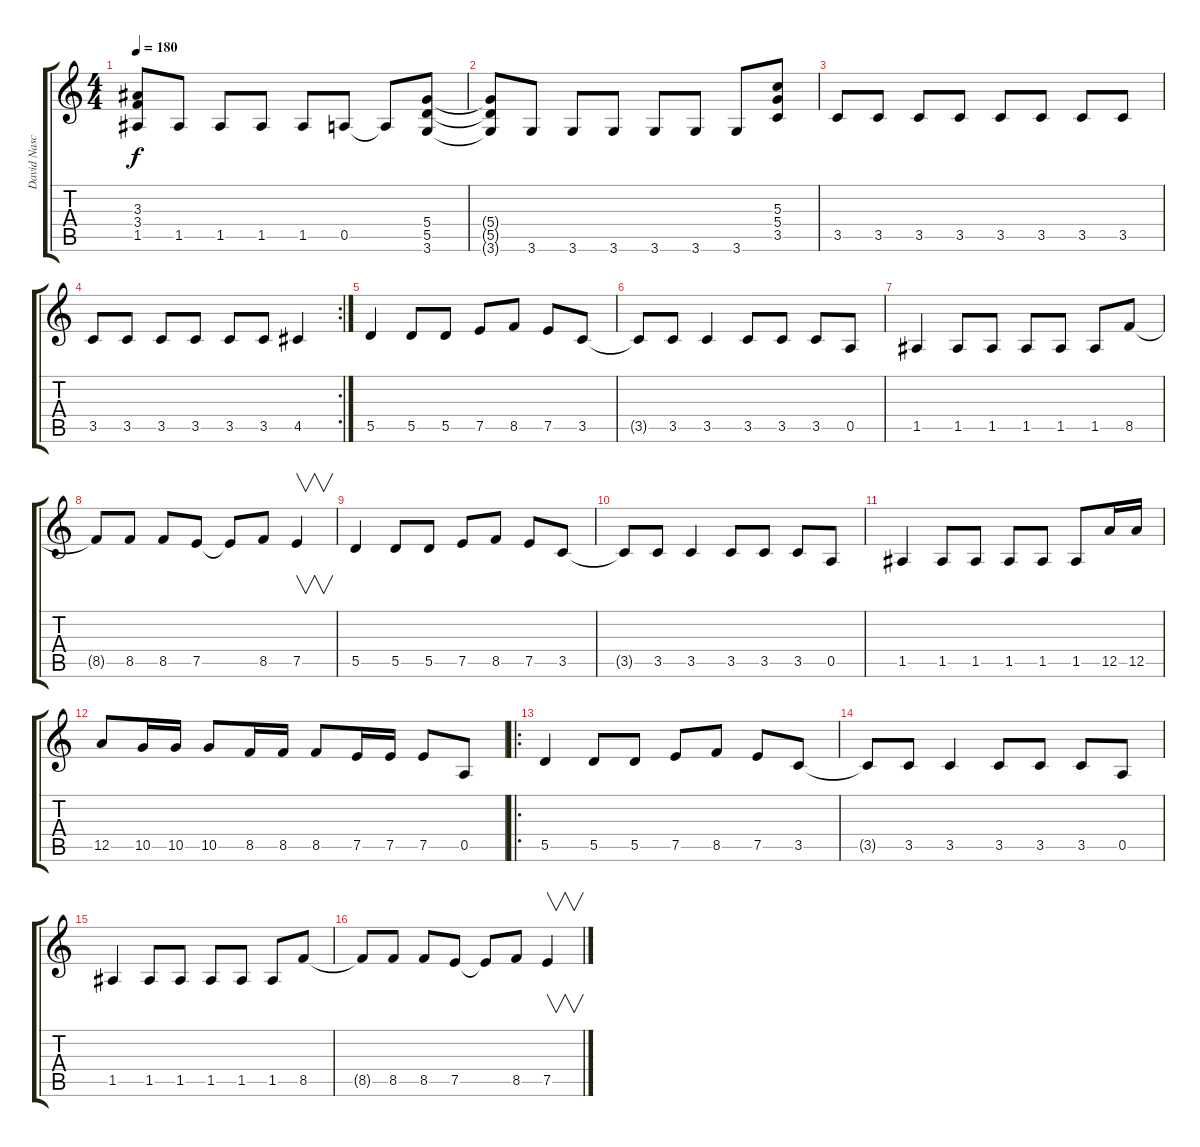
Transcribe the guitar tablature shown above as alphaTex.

\track ("David Nascimento" "David Nasc") {instrument distortionguitar}
\staff {score tabs}
\tuning (E4 B3 G3 D3 A2 E2) {hide}
\ts (4 4)
\tempo 180
\clef g2
\ks c
(3.3{t} 3.4{t} 1.5{t}).8{dy f} 1.5.8 1.5.8 1.5.8 1.5.8 0.5.8 0.5{t}.8 (5.4 5.5 3.6).8 |
(5.4{t} 5.5{t} 3.6{t}).8 3.6.8 3.6.8 3.6.8 3.6.8 3.6.8 3.6.8 (5.3 5.4 3.5).8 |
3.5.8 3.5.8 3.5.8 3.5.8 3.5.8 3.5.8 3.5.8 3.5.8 |
\rc 2
3.5.8 3.5.8 3.5.8 3.5.8 3.5.8 3.5.8 4.5.4 |
5.5.4 5.5.8 5.5.8 7.5.8 8.5.8 7.5.8 3.5.8 |
3.5{t}.8 3.5.8 3.5.4 3.5.8 3.5.8 3.5.8 0.5.8 |
1.5.4 1.5.8 1.5.8 1.5.8 1.5.8 1.5.8 8.5.8 |
8.5{t}.8 8.5.8 8.5.8 7.5.8 7.5{t}.8 8.5.8 7.5.4{v} |
5.5.4 5.5.8 5.5.8 7.5.8 8.5.8 7.5.8 3.5.8 |
3.5{t}.8 3.5.8 3.5.4 3.5.8 3.5.8 3.5.8 0.5.8 |
1.5.4 1.5.8 1.5.8 1.5.8 1.5.8 1.5.8 12.5.16 12.5.16 |
12.5.8 10.5.16 10.5.16 10.5.8 8.5.16 8.5.16 8.5.8 7.5.16 7.5.16 7.5.8 0.5.8 |
\ro
5.5.4 5.5.8 5.5.8 7.5.8 8.5.8 7.5.8 3.5.8 |
3.5{t}.8 3.5.8 3.5.4 3.5.8 3.5.8 3.5.8 0.5.8 |
1.5.4 1.5.8 1.5.8 1.5.8 1.5.8 1.5.8 8.5.8 |
8.5{t}.8 8.5.8 8.5.8 7.5.8 7.5{t}.8 8.5.8 7.5.4{v}
